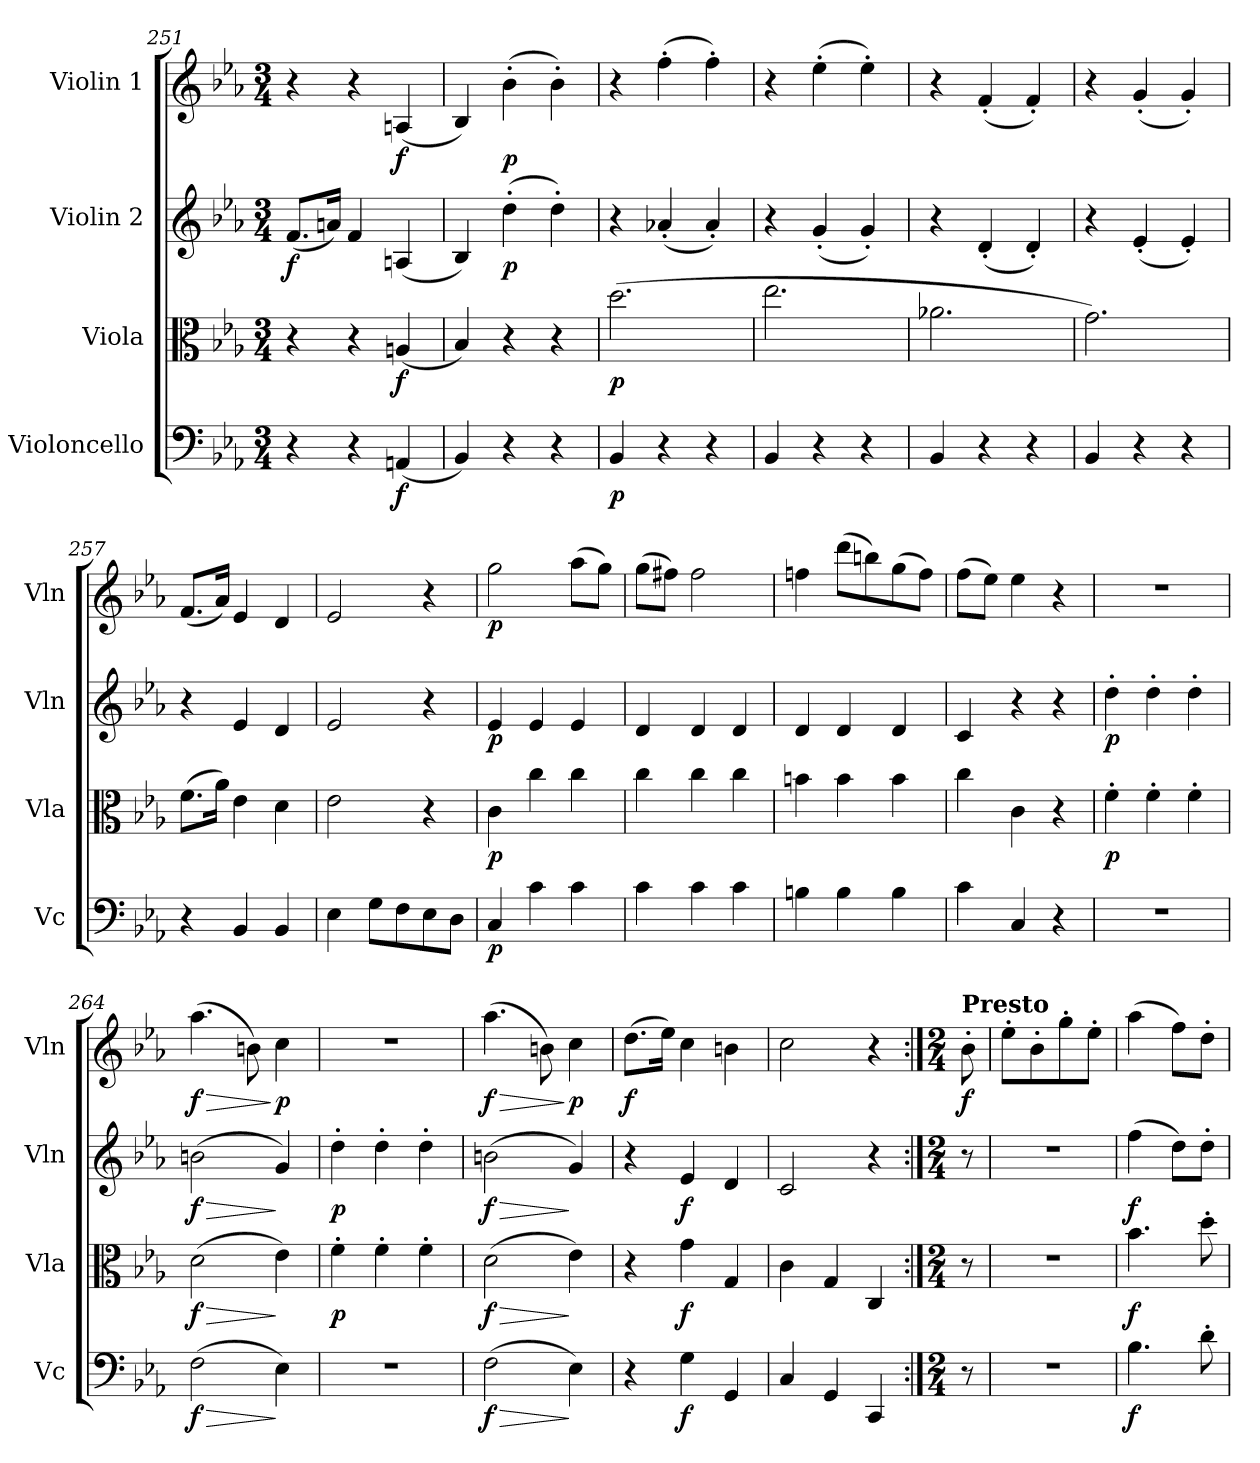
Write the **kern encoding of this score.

**kern	**dynam	**kern	**dynam	**kern	**dynam	**kern	**dynam
*part4	*part4	*part3	*part3	*part2	*part2	*part1	*part1
*staff4	*staff4	*staff3	*staff3	*staff2	*staff2	*staff1	*staff1
*I"Violoncello	*	*I"Viola	*	*I"Violin 2	*	*I"Violin 1	*
*I'Vc	*	*I'Vla	*	*I'Vln	*	*I'Vln	*
!!LO:LB:g=z
*clefF4	*	*clefC3	*	*clefG2	*	*clefG2	*
*k[b-e-a-]	*	*k[b-e-a-]	*	*k[b-e-a-]	*	*k[b-e-a-]	*
*M3/4	*	*M3/4	*	*M3/4	*	*M3/4	*
=251	=251	=251	=251	=251	=251	=251	=251
!	!	!	!	!	!LO:DY:b	!	!
4r	.	4r	.	(<8.f/L	f	4r	.
.	.	.	.	16an/Jk)	.	.	.
4r	.	4r	.	4f/	.	4r	.
!	!LO:DY:b	!	!LO:DY:b	!	!	!	!LO:DY:b
(<4AAn/	f	(<4An/	f	(<4An/	.	(<4An/	f
=252	=252	=252	=252	=252	=252	=252	=252
4BB-/)	.	4B-/)	.	4B-/)	.	4B-/)	.
!	!	!	!	!	!LO:DY:b	!	!LO:DY:b
4r	.	4r	.	(>4dd'\	p	(>4b-'\	p
4r	.	4r	.	4dd'\)	.	4b-'\)	.
=253	=253	=253	=253	=253	=253	=253	=253
!	!LO:DY:b	!	!LO:DY:b	!	!	!	!
4BB-/	p	(>2.dd\	p	4r	.	4r	.
4r	.	.	.	(<4a-X'/	.	(>4ff'\	.
4r	.	.	.	4a-'/)	.	4ff'\)	.
=254	=254	=254	=254	=254	=254	=254	=254
4BB-/	.	2.ee-\	.	4r	.	4r	.
4r	.	.	.	(<4g'/	.	(>4ee-'\	.
4r	.	.	.	4g'/)	.	4ee-'\)	.
=255	=255	=255	=255	=255	=255	=255	=255
4BB-/	.	2.a-X\	.	4r	.	4r	.
4r	.	.	.	(<4d'/	.	(<4f'/	.
4r	.	.	.	4d'/)	.	4f'/)	.
=256	=256	=256	=256	=256	=256	=256	=256
4BB-/	.	2.g\)	.	4r	.	4r	.
4r	.	.	.	(<4e-'/	.	(<4g'/	.
4r	.	.	.	4e-'/)	.	4g'/)	.
!!LO:LB:g=z
=257	=257	=257	=257	=257	=257	=257	=257
4r	.	(>8.f\L	.	4r	.	(<8.f/L	.
.	.	16a-\Jk)	.	.	.	16a-/Jk)	.
4BB-/	.	4e-\	.	4e-/	.	4e-/	.
4BB-/	.	4d\	.	4d/	.	4d/	.
=258	=258	=258	=258	=258	=258	=258	=258
4E-\	.	2e-\	.	2e-/	.	2e-/	.
8G\L	.	.	.	.	.	.	.
8F\	.	.	.	.	.	.	.
8E-\	.	4r	.	4r	.	4r	.
8D\J	.	.	.	.	.	.	.
=259	=259	=259	=259	=259	=259	=259	=259
!	!LO:DY:b	!	!LO:DY:b	!	!LO:DY:b	!	!LO:DY:b
4C/	p	4c\	p	4e-/	p	2gg\	p
4c\	.	4cc\	.	4e-/	.	.	.
4c\	.	4cc\	.	4e-/	.	(>8aa-\L	.
.	.	.	.	.	.	8gg\J)	.
=260	=260	=260	=260	=260	=260	=260	=260
4c\	.	4cc\	.	4d/	.	(>8gg\L	.
.	.	.	.	.	.	8ff#X\J)	.
4c\	.	4cc\	.	4d/	.	2ff#\	.
4c\	.	4cc\	.	4d/	.	.	.
=261	=261	=261	=261	=261	=261	=261	=261
4Bn\	.	4bn\	.	4d/	.	4ffn\	.
4B\	.	4b\	.	4d/	.	(>8ddd\L	.
.	.	.	.	.	.	8bbn\)	.
4B\	.	4b\	.	4d/	.	(>8gg\	.
.	.	.	.	.	.	8ff\J)	.
=262	=262	=262	=262	=262	=262	=262	=262
4c\	.	4cc\	.	4c/	.	(>8ff\L	.
.	.	.	.	.	.	8ee-\J)	.
4C/	.	4c\	.	4r	.	4ee-\	.
4r	.	4r	.	4r	.	4r	.
!!LO:LB:g=z
=263	=263	=263	=263	=263	=263	=263	=263
!	!	!	!LO:DY:b	!	!LO:DY:b	!	!
2.r	.	4f'\	p	4dd'\	p	2.r	.
.	.	4f'\	.	4dd'\	.	.	.
.	.	4f'\	.	4dd'\	.	.	.
=264	=264	=264	=264	=264	=264	=264	=264
!	!LO:HP:b	!	!LO:HP:b	!	!LO:HP:b	!	!LO:HP:b
!	!LO:DY:n=1:b	!	!LO:DY:n=1:b	!	!LO:DY:n=1:b	!	!LO:DY:n=1:b
(>2F\	> f	(>2d\	> f	(>2bn\	> f	(>4.aa-\	> f
.	.	.	.	.	.	8bn\)	.
!	!	!	!	!	!	!	!LO:DY:n=2:b
4E-\)	]	4e-\)	]	4g/)	]	4cc\	] p
=265	=265	=265	=265	=265	=265	=265	=265
!	!	!	!LO:DY:b	!	!LO:DY:b	!	!
2.r	.	4f'\	p	4dd'\	p	2.r	.
.	.	4f'\	.	4dd'\	.	.	.
.	.	4f'\	.	4dd'\	.	.	.
=266	=266	=266	=266	=266	=266	=266	=266
!	!LO:HP:b	!	!LO:HP:b	!	!LO:HP:b	!	!LO:HP:b
!	!LO:DY:n=1:b	!	!LO:DY:n=1:b	!	!LO:DY:n=1:b	!	!LO:DY:n=1:b
(>2F\	> f	(>2d\	> f	(>2bn\	> f	(>4.aa-\	> f
.	.	.	.	.	.	8bn\)	.
!	!	!	!	!	!	!	!LO:DY:n=2:b
4E-\)	]	4e-\)	]	4g/)	]	4cc\	] p
=267	=267	=267	=267	=267	=267	=267	=267
!	!	!	!	!	!	!	!LO:DY:b
4r	.	4r	.	4r	.	(>8.dd\L	f
.	.	.	.	.	.	16ee-\Jk)	.
!	!LO:DY:b	!	!LO:DY:b	!	!LO:DY:b	!	!
4G\	f	4g\	f	4e-/	f	4cc\	.
4GG/	.	4G/	.	4d/	.	4bn\	.
=268	=268	=268	=268	=268	=268	=268	=268
4C/	.	4c\	.	2c/	.	2cc\	.
4GG/	.	4G/	.	.	.	.	.
4CC/	.	4C/	.	4r	.	4r	.
!!LO:PB:g=z
=268X3:|!	=268X3:|!	=268X3:|!	=268X3:|!	=268X3:|!	=268X3:|!	=268X3:|!	=268X3:|!
*M2/4	*	*M2/4	*	*M2/4	*	*M2/4	*
!	!	!	!	!	!	!LO:TX:a:B:t=Presto	!
!	!	!	!	!	!	!	!LO:DY:b
8r	.	8r	.	8r	.	8b-'\	f
=269	=269	=269	=269	=269	=269	=269	=269
2r	.	2r	.	2r	.	8ee-'\L	.
.	.	.	.	.	.	8b-'\	.
.	.	.	.	.	.	8gg'\	.
.	.	.	.	.	.	8ee-'\J	.
=270	=270	=270	=270	=270	=270	=270	=270
!	!LO:DY:b	!	!LO:DY:b	!	!LO:DY:b	!	!
4.B-\	f	4.b-\	f	(>4ff\	f	(>4aa-\	.
.	.	.	.	8dd\L)	.	8ff\L)	.
8d'\	.	8dd'\	.	8dd'\J	.	8dd'\J	.
=	=	=	=	=	=	=	=
*-	*-	*-	*-	*-	*-	*-	*-
